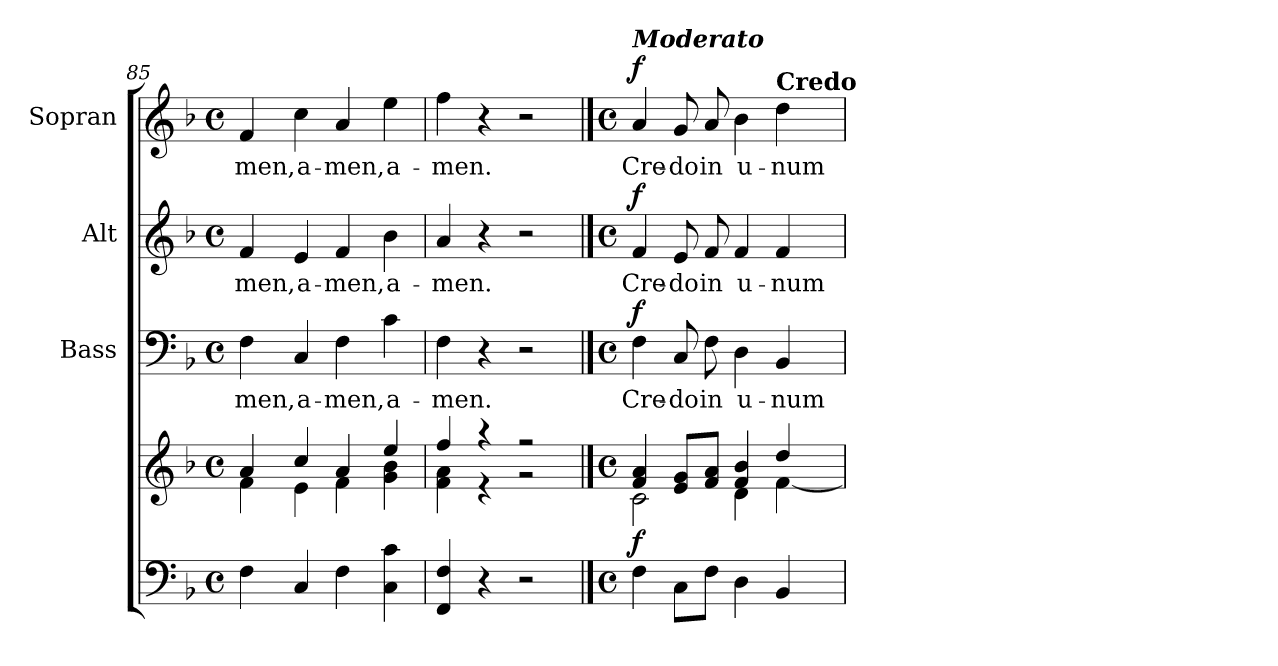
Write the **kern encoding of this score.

**kern	**kern	**dynam	**kern	**text	**dynam	**kern	**text	**dynam	**kern	**text	**dynam
*part4	*part4	*part4	*part3	*part3	*part3	*part2	*part2	*part2	*part1	*part1	*part1
*staff5	*staff4	*staff4/5	*staff3	*staff3	*staff3	*staff2	*staff2	*staff2	*staff1	*staff1	*staff1
*	*	*	*I"Bass	*	*	*I"Alt	*	*	*I"Sopran	*	*
*	*	*	*I'B.	*	*	*I'A.	*	*	*I'S.	*	*
*clefF4	*clefG2	*	*clefF4	*	*	*clefG2	*	*	*clefG2	*	*
*k[b-]	*k[b-]	*	*k[b-]	*	*	*k[b-]	*	*	*k[b-]	*	*
*F:	*F:	*	*F:	*	*	*F:	*	*	*F:	*	*
*M4/4	*M4/4	*	*M4/4	*	*	*M4/4	*	*	*M4/4	*	*
*met(c)	*met(c)	*	*met(c)	*	*	*met(c)	*	*	*met(c)	*	*
=85	=85	=85	=85	=85	=85	=85	=85	=85	=85	=85	=85
*	*^	*	*	*	*	*	*	*	*	*	*
!	!	!	!	!	!LO:LY:b	!	!	!LO:LY:b	!	!	!LO:LY:b	!
4F\	4a/	4f\	.	4F\	-men,	.	4f/	-men,	.	4f/	-men,	.
!	!	!	!	!	!LO:LY:b	!	!	!LO:LY:b	!	!	!LO:LY:b	!
4C/	4cc/	4e\	.	4C/	a-	.	4e/	a-	.	4cc\	a-	.
!	!	!	!	!	!LO:LY:b	!	!	!LO:LY:b	!	!	!LO:LY:b	!
4F\	4a/	4f\	.	4F\	-men,	.	4f/	-men,	.	4a/	-men,	.
!	!	!	!	!	!LO:LY:b	!	!	!LO:LY:b	!	!	!LO:LY:b	!
4C\ 4c\	4ee/	4g\ 4b-\	.	4c\	a-	.	4b-\	a-	.	4ee\	a-	.
=86	=86	=86	=86	=86	=86	=86	=86	=86	=86	=86	=86	=86
!	!	!	!	!	!LO:LY:b	!	!	!LO:LY:b	!	!	!LO:LY:b	!
4FF/ 4F/	4ff/	4f\ 4a\	.	4F\	-men.	.	4a/	-men.	.	4ff\	-men.	.
4r	4r	4r	.	4r	.	.	4r	.	.	4r	.	.
2r	2r	2r	.	2r	.	.	2r	.	.	2r	.	.
!!LO:PB:g=z
==87	==87	==87	==87	==87	==87	==87	==87	==87	==87	==87	==87	==87
*M4/4	*M4/4	*	*	*M4/4	*	*	*M4/4	*	*	*M4/4	*	*
*met(c)	*met(c)	*	*	*met(c)	*	*	*met(c)	*	*	*met(c)	*	*
!	!	!	!	!	!	!	!	!	!	!LO:TX:a:Bi:t=Moderato	!	!
!	!	!	!LO:DY:b	!	!LO:LY:b	!LO:DY:a	!	!LO:LY:b	!LO:DY:a	!	!LO:LY:b	!LO:DY:b
4F\	4f/ 4a/	2c\	f	4F\	Cre-	f	4f/	Cre-	f	4a/	Cre-	f
!	!	!	!	!	!LO:LY:b	!	!	!LO:LY:b	!	!	!LO:LY:b	!
8C\L	8e/ 8g/L	.	.	8C/	-do	.	8e/	-do	.	8g/	-do	.
!	!	!	!	!	!LO:LY:b	!	!	!LO:LY:b	!	!	!LO:LY:b	!
8F\J	8f/ 8a/J	.	.	8F\	in	.	8f/	in	.	8a/	in	.
!	!	!	!	!	!LO:LY:b	!	!	!LO:LY:b	!	!	!LO:LY:b	!
4D\	4f/ 4b-/	4d\	.	4D\	u-	.	4f/	u-	.	4b-\	u-	.
!	!	!	!	!	!	!	!	!	!	!LO:TX:a:B:t=Credo	!	!
!	!	!	!	!	!LO:LY:b	!	!	!LO:LY:b	!	!	!LO:LY:b	!
4BB-/	4dd/	[<4f\	.	4BB-/	-num	.	4f/	-num	.	4dd\	-num	.
*	*v	*v	*	*	*	*	*	*	*	*	*	*
=	=	=	=	=	=	=	=	=	=	=	=
*-	*-	*-	*-	*-	*-	*-	*-	*-	*-	*-	*-
